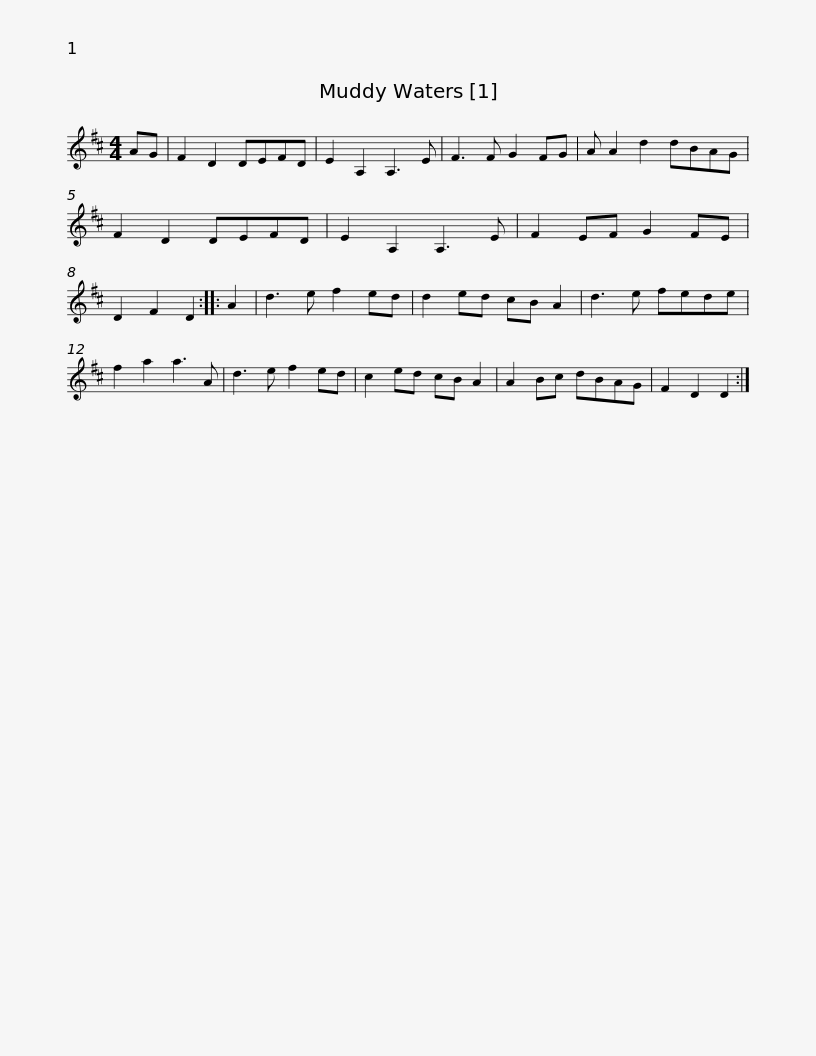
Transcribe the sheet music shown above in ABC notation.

X:1
L:1/8
M:4/4
I:linebreak $
K:D
V:1 treble
V:1
 AG | F2 D2 DEFD | E2 A,2 A,3 E | F3 F G2 FG | A A2 d2 dBAG | %5
 F2 D2 DEFD | E2 A,2 A,3 E |$ F2 EF G2 FE | D2 F2 D2 :: A2 | %10
 d3 e f2 ed | d2 ed cB A2 | d3 e fede | f2 a2 a3 A | d3 e f2 ed |$ %15
 c2 ed cB A2 | A2 Bc dBAG | F2 D2 D2 :| %18
